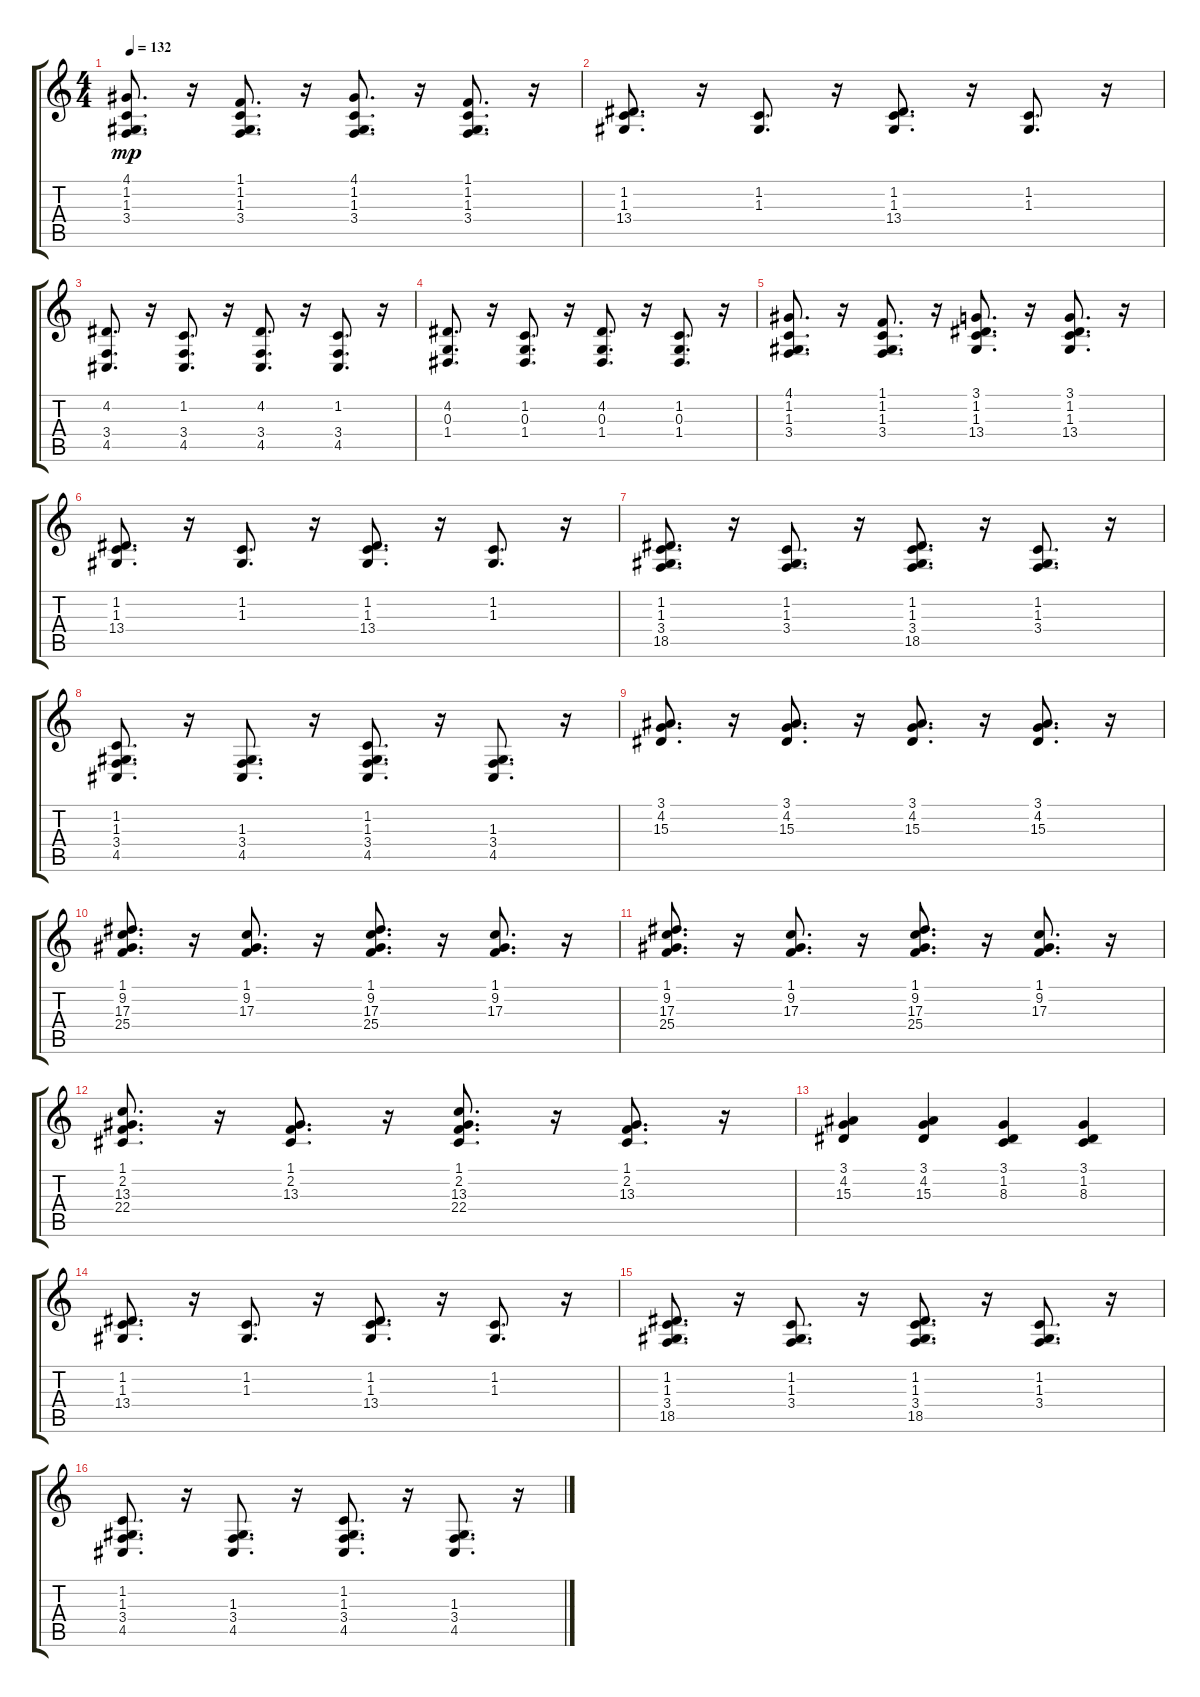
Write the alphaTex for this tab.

\track "" {instrument brightacousticpiano}
\staff {score tabs}
\tuning (E4 B3 G3 D3 A2 E2) {hide}
\ts (4 4)
\tempo 132
\clef g2
\ks c
(4.1 1.2 1.3 3.4).8{d dy mp} r.16 (1.1 1.2 1.3 3.4).8{d} r.16 (4.1 1.2 1.3 3.4).8{d} r.16 (1.1 1.2 1.3 3.4).8{d} r.16 |
(1.2 1.3 13.4).8{d} r.16 (1.2 1.3).8{d} r.16 (1.2 1.3 13.4).8{d} r.16 (1.2 1.3).8{d} r.16 |
(4.2 3.4 4.5).8{d} r.16 (1.2 3.4 4.5).8{d} r.16 (4.2 3.4 4.5).8{d} r.16 (1.2 3.4 4.5).8{d} r.16 |
(4.2 0.3 1.4).8{d} r.16 (1.2 0.3 1.4).8{d} r.16 (4.2 0.3 1.4).8{d} r.16 (1.2 0.3 1.4).8{d} r.16 |
(4.1 1.2 1.3 3.4).8{d} r.16 (1.1 1.2 1.3 3.4).8{d} r.16 (3.1 1.2 1.3 13.4).8{d} r.16 (3.1 1.2 1.3 13.4).8{d} r.16 |
(1.2 1.3 13.4).8{d} r.16 (1.2 1.3).8{d} r.16 (1.2 1.3 13.4).8{d} r.16 (1.2 1.3).8{d} r.16 |
(1.2 1.3 3.4 18.5).8{d} r.16 (1.2 1.3 3.4).8{d} r.16 (1.2 1.3 3.4 18.5).8{d} r.16 (1.2 1.3 3.4).8{d} r.16 |
(1.2 1.3 3.4 4.5).8{d} r.16 (1.3 3.4 4.5).8{d} r.16 (1.2 1.3 3.4 4.5).8{d} r.16 (1.3 3.4 4.5).8{d} r.16 |
(3.1 4.2 15.3).8{d} r.16 (3.1 4.2 15.3).8{d} r.16 (3.1 4.2 15.3).8{d} r.16 (3.1 4.2 15.3).8{d} r.16 |
(1.1 9.2 17.3 25.4).8{d} r.16 (1.1 9.2 17.3).8{d} r.16 (1.1 9.2 17.3 25.4).8{d} r.16 (1.1 9.2 17.3).8{d} r.16 |
(1.1 9.2 17.3 25.4).8{d} r.16 (1.1 9.2 17.3).8{d} r.16 (1.1 9.2 17.3 25.4).8{d} r.16 (1.1 9.2 17.3).8{d} r.16 |
(1.1 2.2 13.3 22.4).8{d} r.16 (1.1 2.2 13.3).8{d} r.16 (1.1 2.2 13.3 22.4).8{d} r.16 (1.1 2.2 13.3).8{d} r.16 |
(3.1 4.2 15.3).4 (3.1 4.2 15.3).4 (3.1 1.2 8.3).4 (3.1 1.2 8.3).4 |
(1.2 1.3 13.4).8{d} r.16 (1.2 1.3).8{d} r.16 (1.2 1.3 13.4).8{d} r.16 (1.2 1.3).8{d} r.16 |
(1.2 1.3 3.4 18.5).8{d} r.16 (1.2 1.3 3.4).8{d} r.16 (1.2 1.3 3.4 18.5).8{d} r.16 (1.2 1.3 3.4).8{d} r.16 |
(1.2 1.3 3.4 4.5).8{d} r.16 (1.3 3.4 4.5).8{d} r.16 (1.2 1.3 3.4 4.5).8{d} r.16 (1.3 3.4 4.5).8{d} r.16
